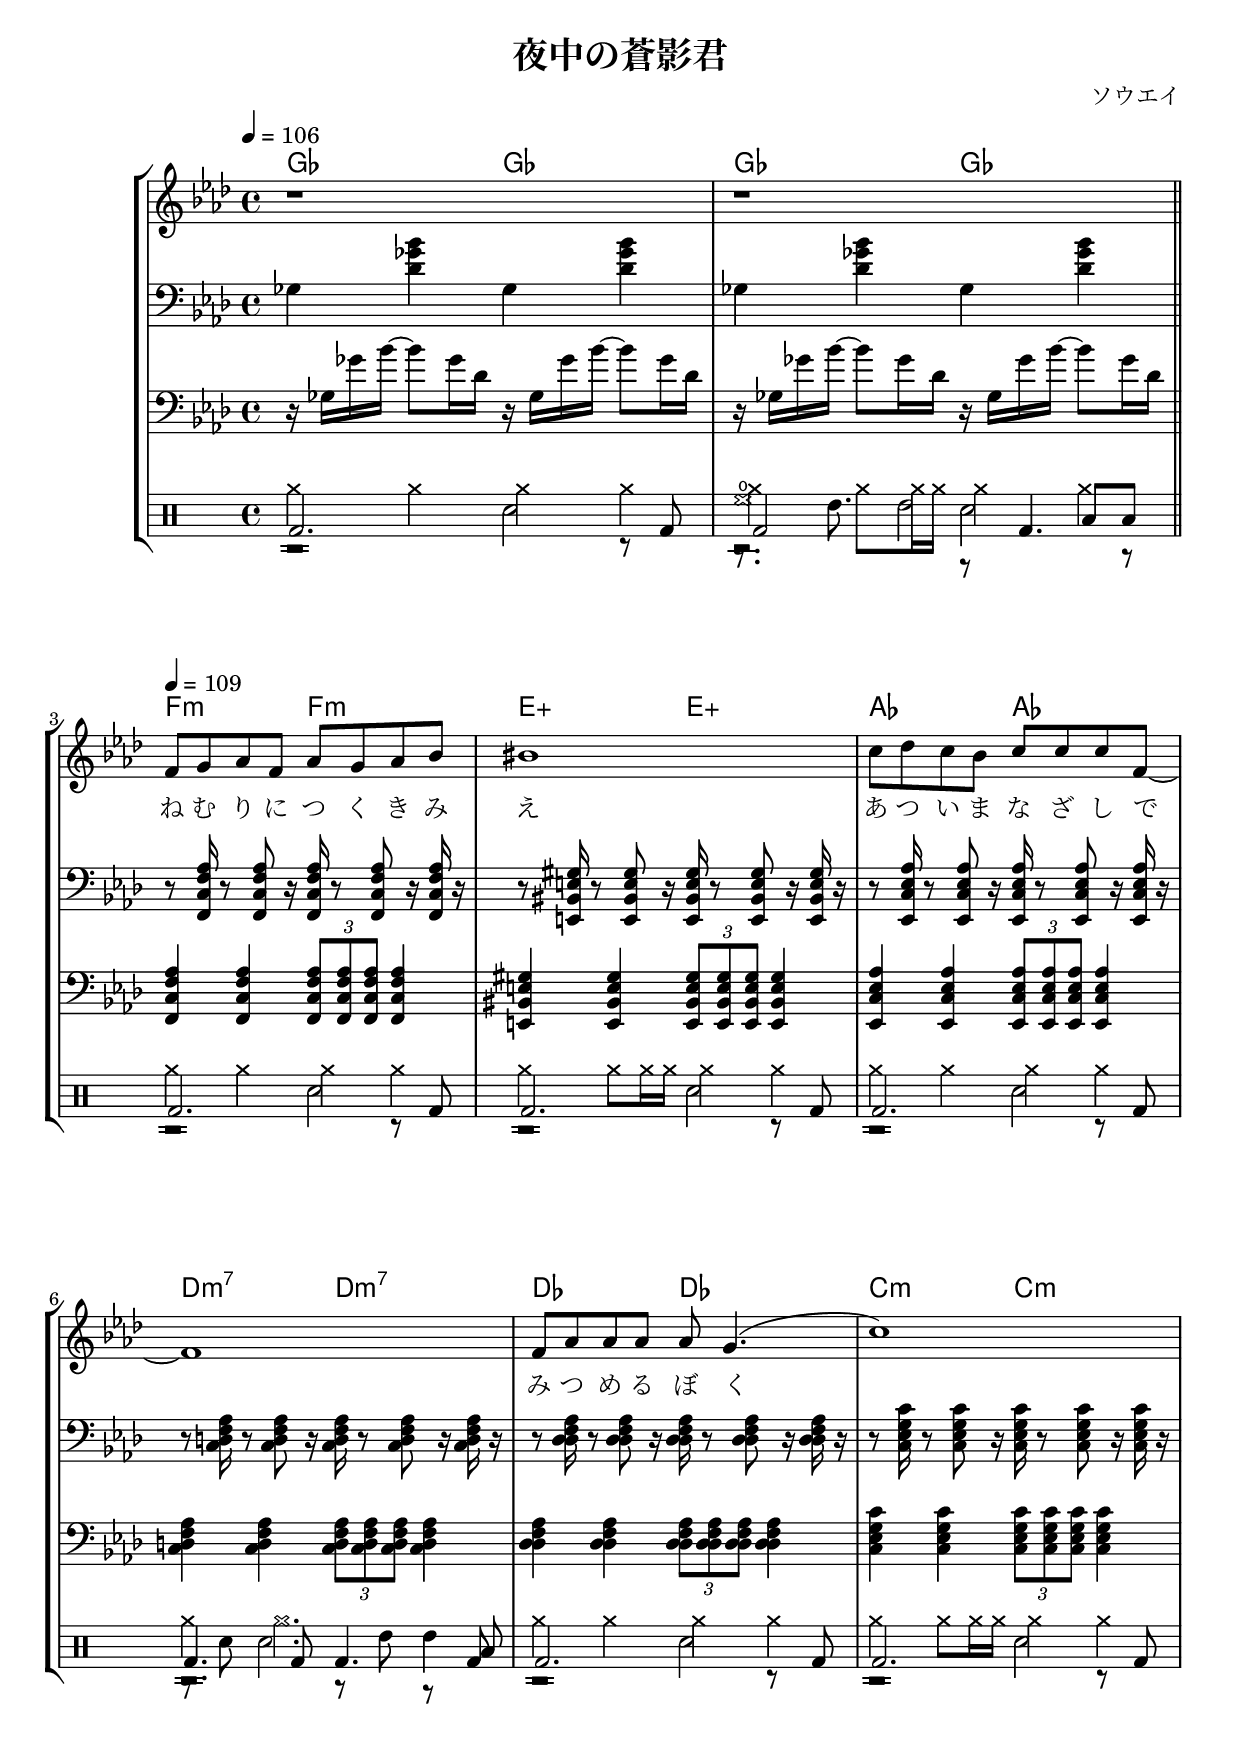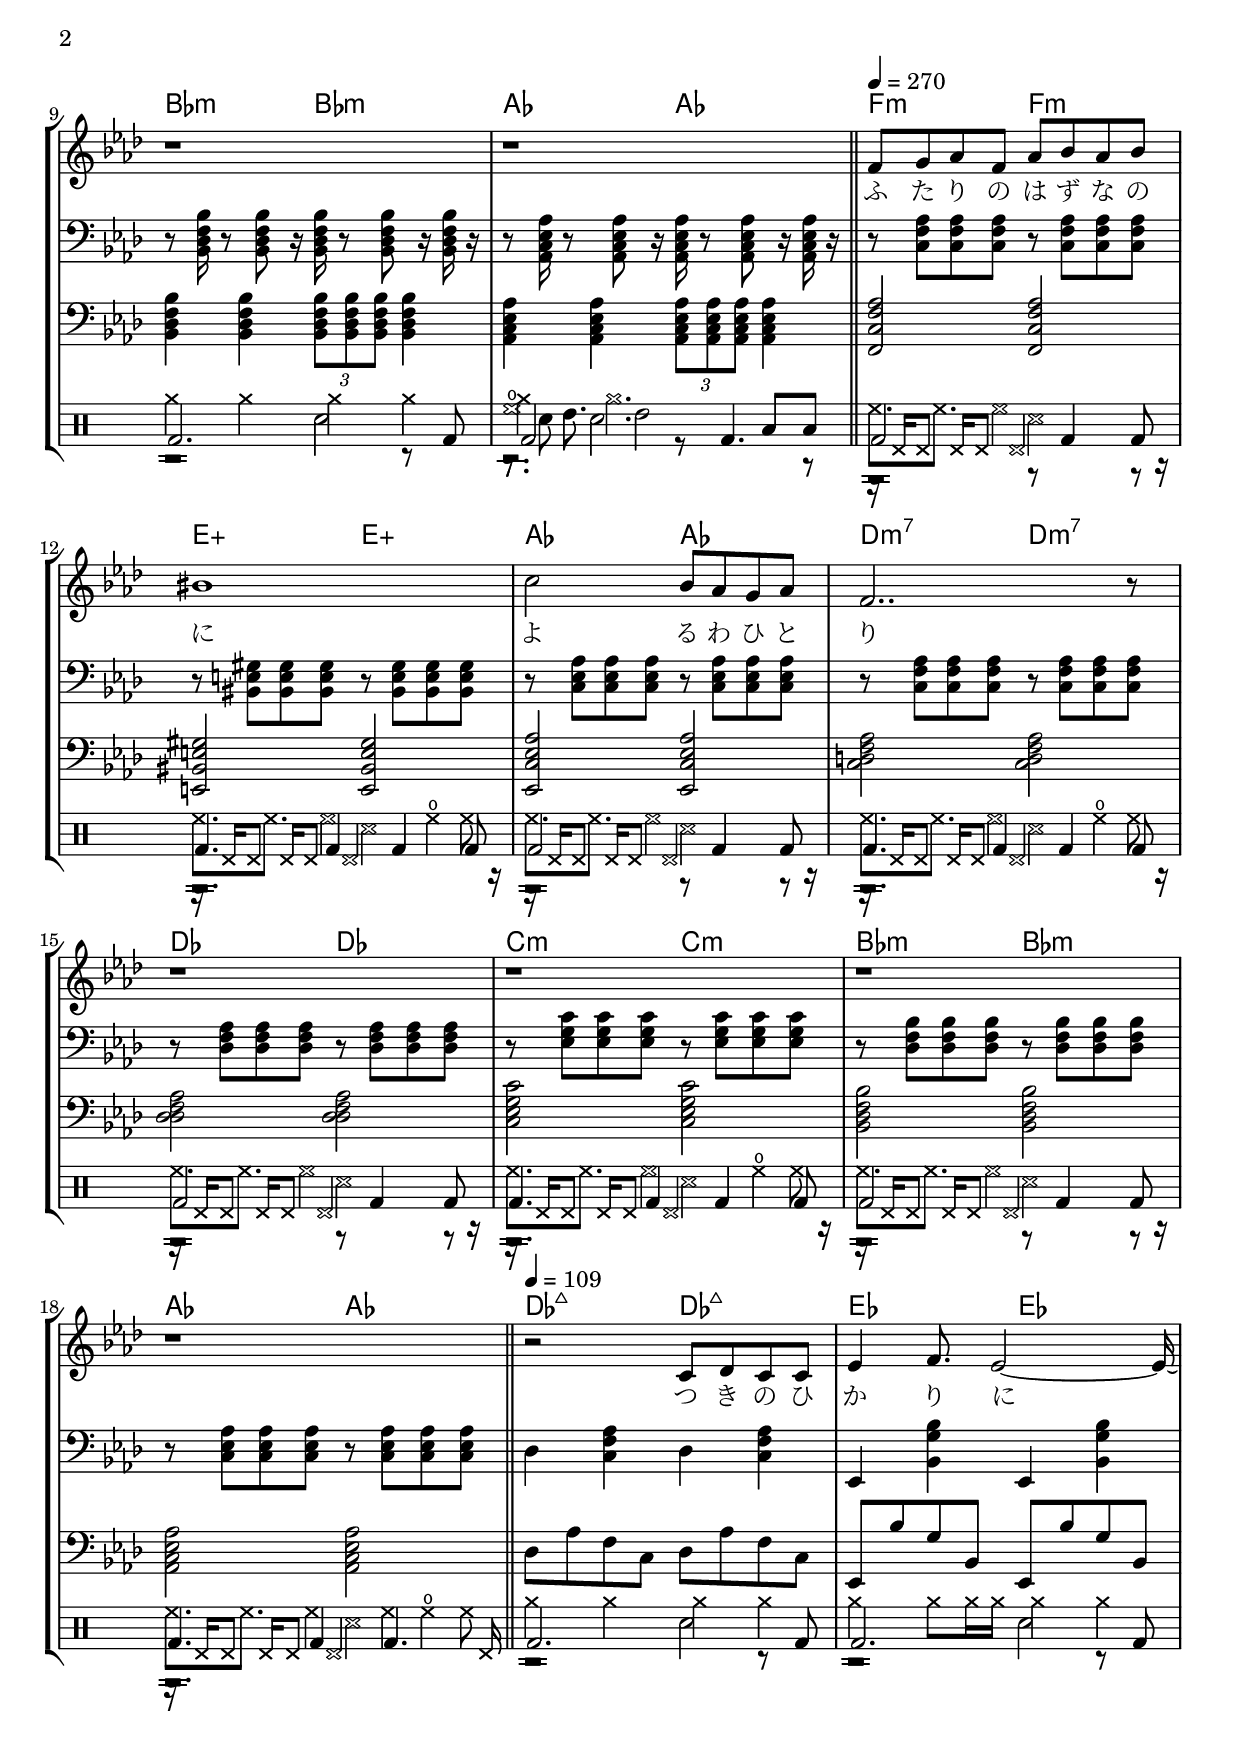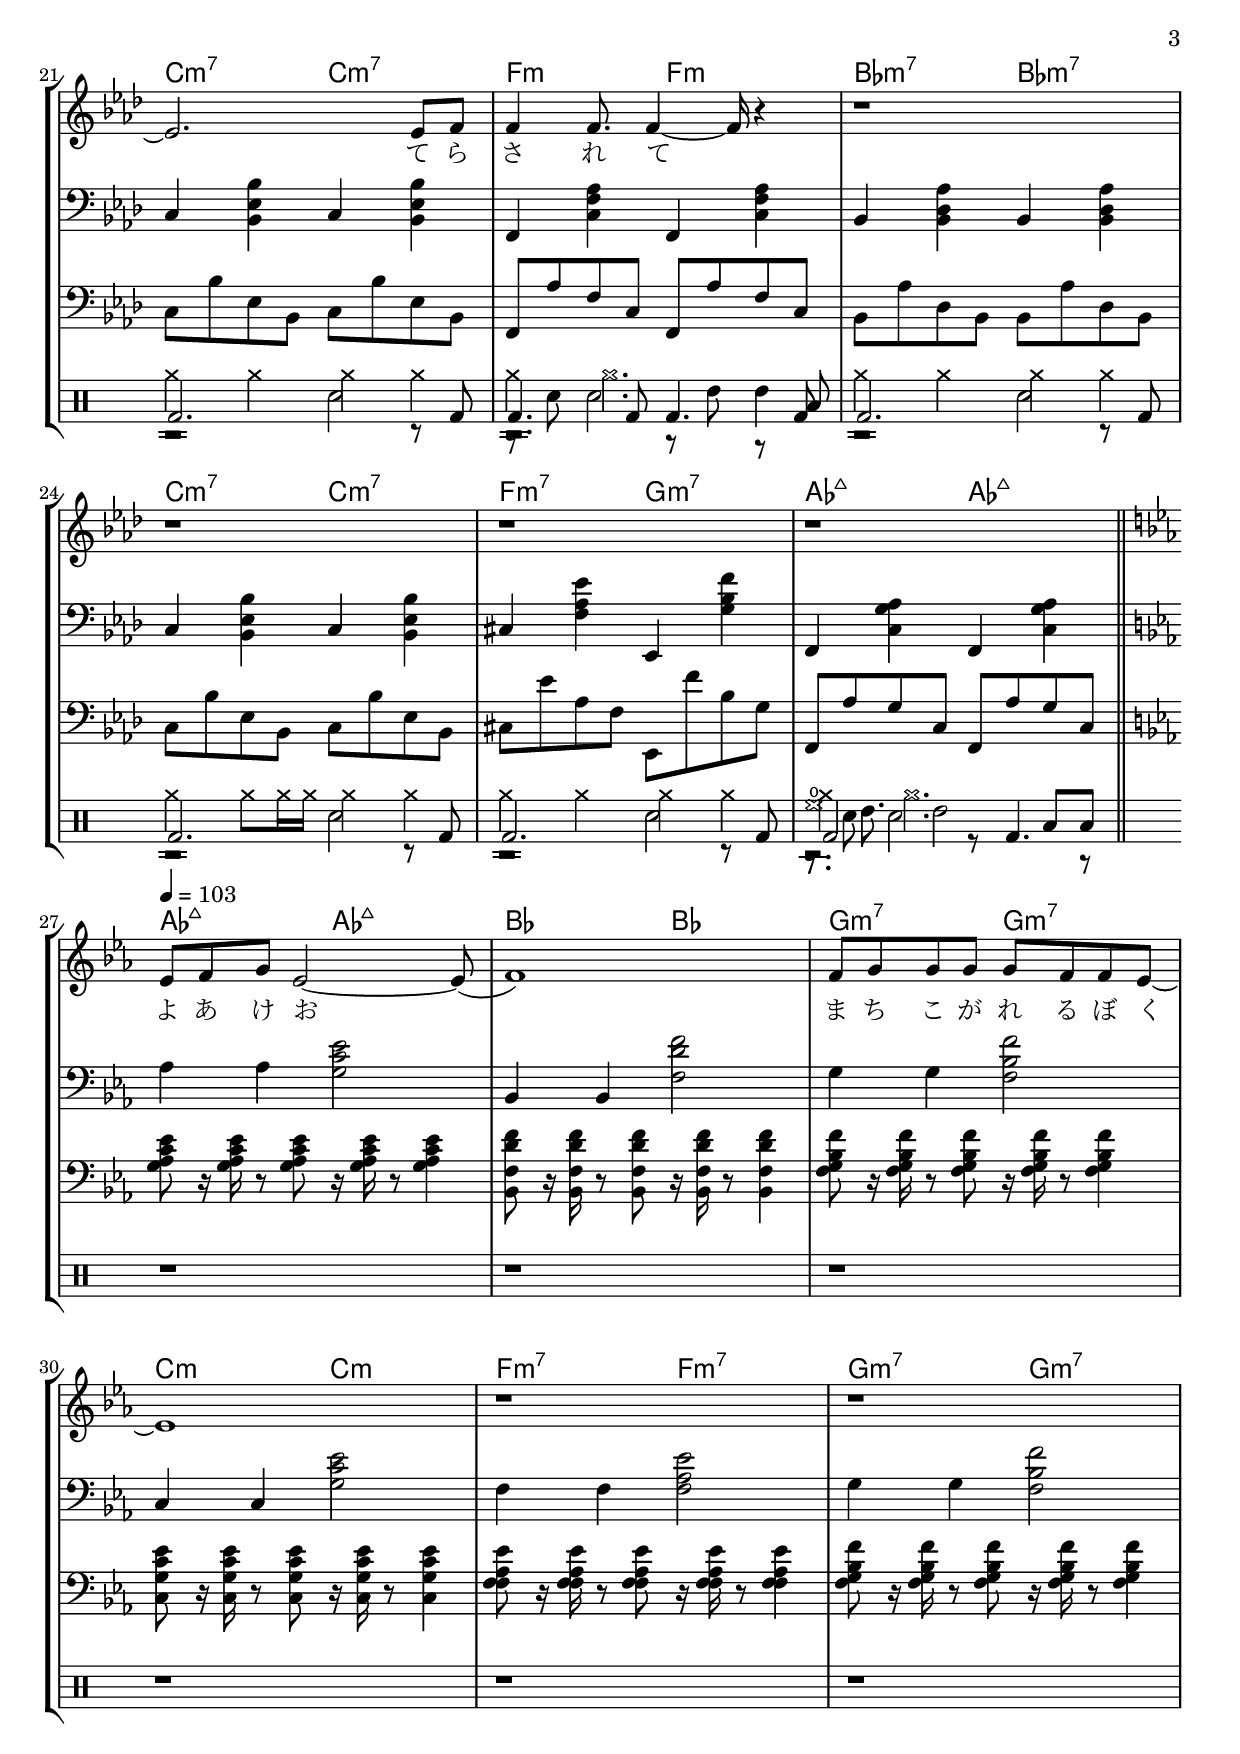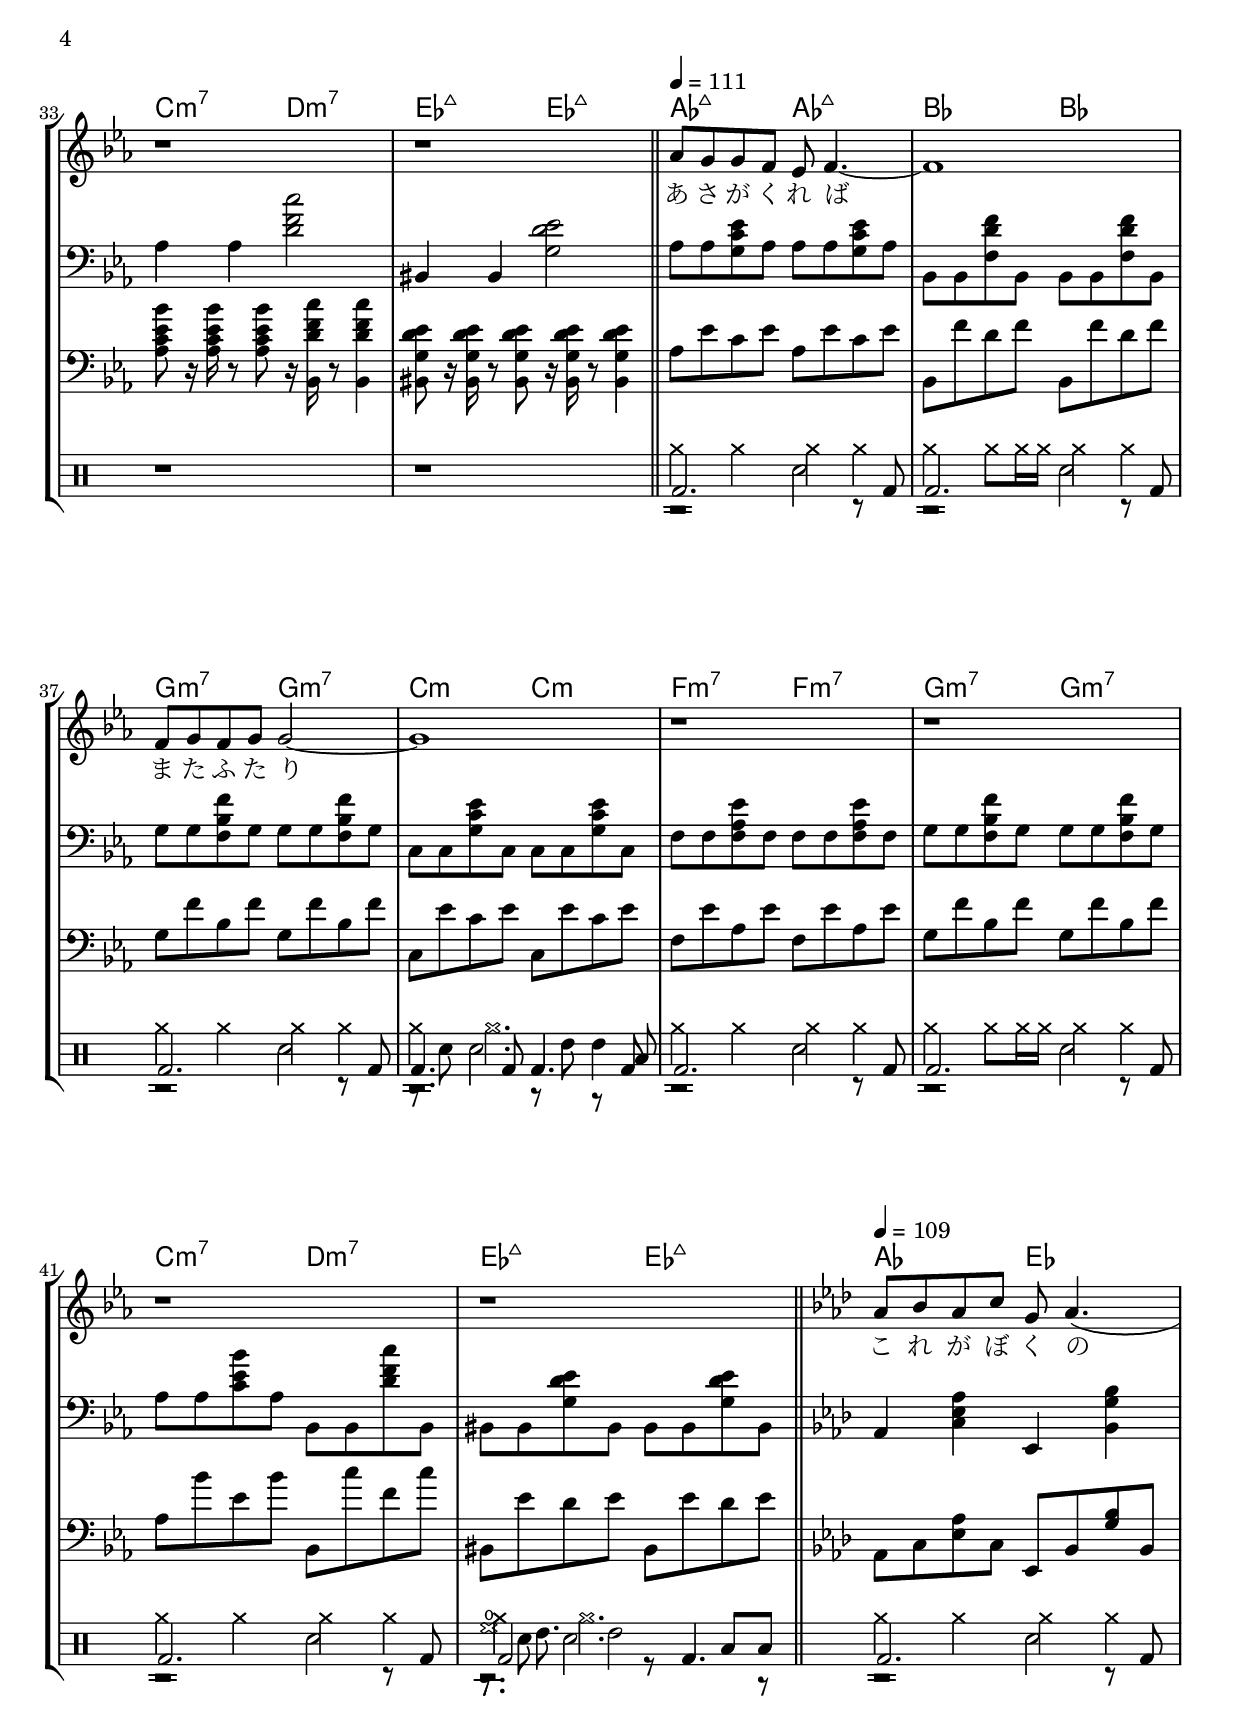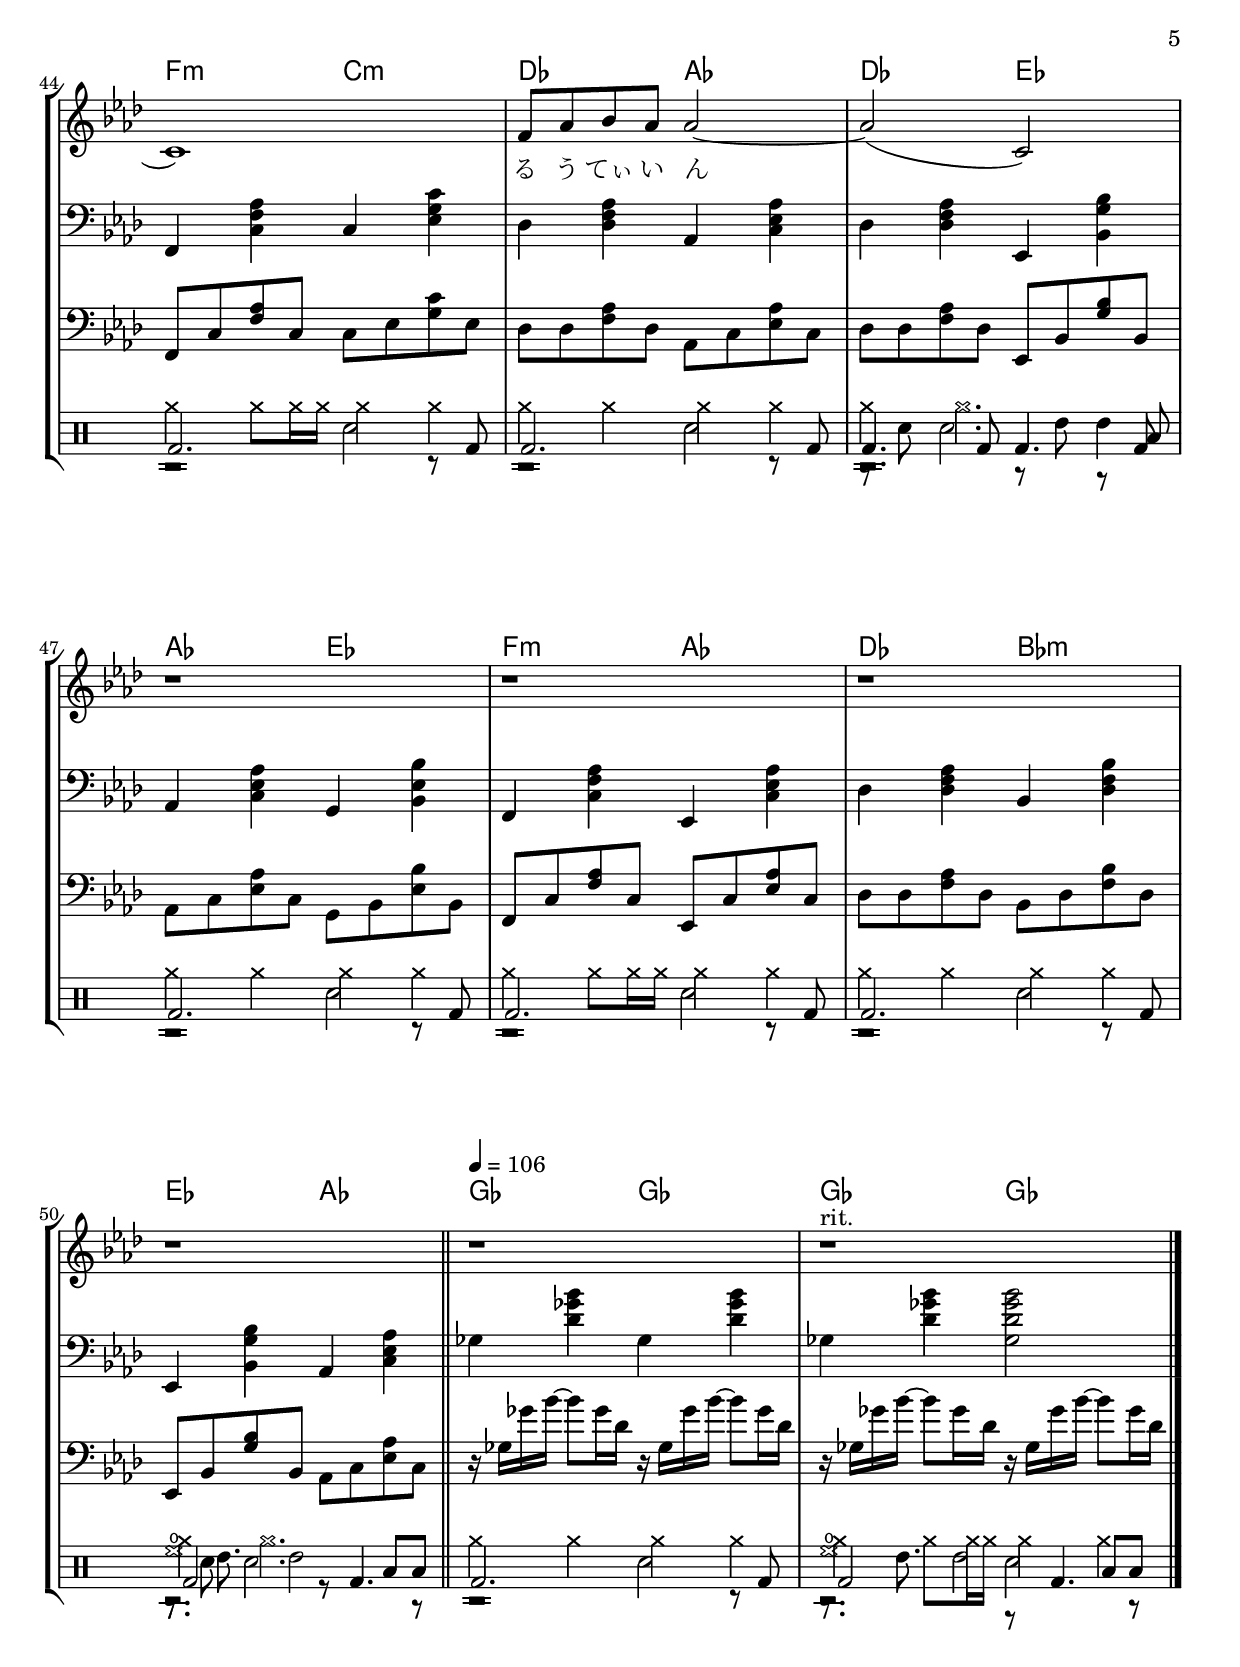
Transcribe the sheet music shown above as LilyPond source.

\version "2.12.1"

\header {
	title = \markup {夜中の蒼影君}
	composer = \markup \center-column {ソウエイ}
}

harmony = \chordmode {
	ges2 ges ges ges 

	f:m f:m e:aug e:aug as as d:m7 d:m7 des des c:m c:m bes:m bes:m as as 

	f:m f:m e:aug e:aug as as d:m7 d:m7 des des c:m c:m bes:m bes:m as as 

	des:maj7 des:maj7 es es c:min7 c:min7 f:m f:m bes:min7 bes:min7 c:min7 c:min7 f:min7 g:m7 as:maj7 as:maj7 

	as:maj7 as:maj7 bes bes g:min7 g:min7 c:m c:m f:min7 f:min7 g:min7 g:min7 c:min7 d:m7 es:maj7 es:maj7 

	as:maj7 as:maj7 bes bes g:min7 g:min7 c:m c:m f:min7 f:min7 g:min7 g:min7 c:min7 d:m7 es:maj7 es:maj7 

	as es f:m c:m des as des es as es f:m as des bes:m es as 

	ges ges ges ges 
}

melody = {
	\key as \major
	\tempo 4 = 106
	r1 | r1   
	\set Staff.midiInstrument = #"fss0.29"
	\set Staff.midiMinimumVolume = #0.7
	\set Staff.midiMaximumVolume = #0.9
		\tempo 4 = 109
f'8  g'8  as'8  f'8  as'8  g'8  as'8  bes'8 
	bis'1 
	c''8  des''8  c''8  bes'8  c''8  c''8  c''8  f'8~ 
	f'1 
	 f'8  as'8  as'8  as'8  as'8  g'4. 
	(c''1)
	r1 r1 	\set Staff.midiInstrument = #"fss0.29"
	\set Staff.midiMinimumVolume = #0.7
	\set Staff.midiMaximumVolume = #0.9
		\tempo 4 = 270
f'8  g'8  as'8  f'8  as'8  bes'8  as'8  bes'8 
	bis'1 
	c''2  bes'8  as'8  g'8  as'8 
	f'2..  	r8 r1 r1 r1 r1 	\set Staff.midiInstrument = #"fss0.29"
	\set Staff.midiMinimumVolume = #0.7
	\set Staff.midiMaximumVolume = #0.9
		\tempo 4 = 109
r2 c'8  des'8  c'8  c'8 
	es'4  f'8.  es'2~es'16~ 
	es'2.  es'8  f'8 
	f'4  f'8.  f'4~f'16  	r4 r1 r1 r1 r1 	\set Staff.midiInstrument = #"fss0.29"
	\set Staff.midiMinimumVolume = #0.7
	\set Staff.midiMaximumVolume = #0.9
		\key es \major
	\tempo 4 = 103
es'8  f'8  g'8  es'2~es'8 
	(f'1) 
	f'8  g'8  g'8  g'8  g'8  f'8  f'8  es'8~ 
	es'1
 	r1 r1 r1 r1 	\set Staff.midiInstrument = #"fss0.29"
	\set Staff.midiMinimumVolume = #0.7
	\set Staff.midiMaximumVolume = #0.9
		\tempo 4 = 111
as'8  g'8  g'8  f'8  es'8  f'4.~ 
	f'1 
	 f'8  g'8  f'8  g'8  g'2~ 
	g'1
 	r1 r1 r1 r1 	\set Staff.midiInstrument = #"fss0.29"
	\set Staff.midiMinimumVolume = #0.7
	\set Staff.midiMaximumVolume = #0.9
		\key as \major
	\tempo 4 = 109
as'8  bes'8  as'8  c''8  g'8  as'4. 
	(c'1) 
	f'8  as'8  bes'8  as'8  as'2~ 
	as'2  (c'2)
	r1 r1 r1 r1 	\tempo 4 = 106
	r1 | r1^"rit." \bar "|."
}

words = \lyricmode {
	
	ね  む  り  に  つ  く  き  み  え  あ  つ  い  ま  な  ざ  し  で  み  つ  め  る  ぼ  く  
	ふ  た  り  の  は  ず  な  の  に  よ  る  わ  ひ  と  り  
	つ  き  の  ひ  か  り  に  て  ら  さ  れ  て  
	よ  あ  け  お  ま  ち  こ  が  れ  る  ぼ  く  
	あ  さ  が  く  れ  ば  ま  た  ふ  た  り  
	こ  れ  が  ぼ  く  の  る  う  てぃ  い  ん  
	
}

tempochange = {
	\tempo 4 = 106
	r1 | r1 \bar "||"
	\tempo 4 = 109
	r1 | r1 | r1 | r1 | r1 | r1 | r1 | r1 \bar "||"
	\tempo 4 = 270
	r1 | r1 | r1 | r1 | r1 | r1 | r1 | r1 \bar "||"
	\tempo 4 = 109
	r1 | r1 | r1 | r1 | r1 | r1 | r1 | r1 \bar "||"
	\tempo 4 = 103
	r1 | r1 | r1 | r1 | r1 | r1 | r1 | r1 \bar "||"
	\tempo 4 = 111
	r1 | r1 | r1 | r1 | r1 | r1 | r1 | r1 \bar "||"
	\tempo 4 = 109
	r1 | r1 | r1 | r1 | r1 | r1 | r1 | r1 \bar "||"
	\tempo 4 = 106
	r1 | \tempo 4 = 79 r2 \tempo 4 = 70 r2 \bar "|."
}

mainacc = {
	\clef bass
	\set Staff.midiInstrument = #"Acoustic grand"
	\set Staff.midiMinimumVolume = #0.3
	\set Staff.midiMaximumVolume = #0.6
	\key as \major
	\tempo 4 = 106
	ges4 <des' ges' bes'>4
	ges4 <des' ges' bes'>4
	ges4 <des' ges' bes'>4
	ges4 <des' ges' bes'>4
	\bar "||"

	\set Staff.midiInstrument = #"Acoustic grand"
	\set Staff.midiMinimumVolume = #0.3
	\set Staff.midiMaximumVolume = #0.6
	\tempo 4 = 109
	r8 <f, c f as>16 r8 <f, c f as>8 r16
	<f, c f as>16 r8      <f, c f as>8 r16 <f, c f as>16 r16
	r8 <e, bis, e gis>16 r8 <e, bis, e gis>8 r16
	<e, bis, e gis>16 r8      <e, bis, e gis>8 r16 <e, bis, e gis>16 r16
	r8 <es, c es as>16 r8 <es, c es as>8 r16
	<es, c es as>16 r8      <es, c es as>8 r16 <es, c es as>16 r16
	r8 <d c f as>16 r8 <d c f as>8 r16
	<d c f as>16 r8      <d c f as>8 r16 <d c f as>16 r16
	r8 <des des f as>16 r8 <des des f as>8 r16
	<des des f as>16 r8      <des des f as>8 r16 <des des f as>16 r16
	r8 <c es g c'>16 r8 <c es g c'>8 r16
	<c es g c'>16 r8      <c es g c'>8 r16 <c es g c'>16 r16
	r8 <bes, des f bes>16 r8 <bes, des f bes>8 r16
	<bes, des f bes>16 r8      <bes, des f bes>8 r16 <bes, des f bes>16 r16
	r8 <as, c es as>16 r8 <as, c es as>8 r16
	<as, c es as>16 r8      <as, c es as>8 r16 <as, c es as>16 r16
	\bar "||"

	\set Staff.midiInstrument = #"Acoustic Guitar (nylon)"
	\set Staff.midiMinimumVolume = #0.3
	\set Staff.midiMaximumVolume = #0.6
	\tempo 4 = 270
	r8 <c f as>8 <c f as>8 <c f as>8
	r8 <c f as>8 <c f as>8 <c f as>8
	r8 <bis, e gis>8 <bis, e gis>8 <bis, e gis>8
	r8 <bis, e gis>8 <bis, e gis>8 <bis, e gis>8
	r8 <c es as>8 <c es as>8 <c es as>8
	r8 <c es as>8 <c es as>8 <c es as>8
	r8 <c f as>8 <c f as>8 <c f as>8
	r8 <c f as>8 <c f as>8 <c f as>8
	r8 <des f as>8 <des f as>8 <des f as>8
	r8 <des f as>8 <des f as>8 <des f as>8
	r8 <es g c'>8 <es g c'>8 <es g c'>8
	r8 <es g c'>8 <es g c'>8 <es g c'>8
	r8 <des f bes>8 <des f bes>8 <des f bes>8
	r8 <des f bes>8 <des f bes>8 <des f bes>8
	r8 <c es as>8 <c es as>8 <c es as>8
	r8 <c es as>8 <c es as>8 <c es as>8
	\bar "||"

	\set Staff.midiInstrument = #"Acoustic Guitar (steel)"
	\set Staff.midiMinimumVolume = #0.3
	\set Staff.midiMaximumVolume = #0.6
	\tempo 4 = 109
	des4 <c f as>4
	des4 <c f as>4
	es,4 <bes, g bes>4
	es,4 <bes, g bes>4
	c4 <bes, es bes>4
	c4 <bes, es bes>4
	f,4 <c f as>4
	f,4 <c f as>4
	bes,4 <bes, des as>4
	bes,4 <bes, des as>4
	c4 <bes, es bes>4
	c4 <bes, es bes>4
	cis4 <f as es'>4
	es,4 <g bes f'>4
	f,4 <c g as>4
	f,4 <c g as>4
	\bar "||"

	\set Staff.midiInstrument = #"Acoustic grand"
	\set Staff.midiMinimumVolume = #0.3
	\set Staff.midiMaximumVolume = #0.6
	\key es \major
	\tempo 4 = 103
	as4 as4
	<g c' es'>2
	bes,4 bes,4
	<f d' f'>2
	g4 g4
	<f bes f'>2
	c4 c4
	<g c' es'>2
	f4 f4
	<f as es'>2
	g4 g4
	<f bes f'>2
	as4 as4
	<d' f' c''>2
	bis,4 bis,4
	<g d' es'>2
	\bar "||"

	\set Staff.midiInstrument = #"Distorted Guitar"
	\set Staff.midiMinimumVolume = #0.3
	\set Staff.midiMaximumVolume = #0.6
	\tempo 4 = 111
	as8 as8 <g c' es'>8 as8
	as8 as8 <g c' es'>8 as8
	bes,8 bes,8 <f d' f'>8 bes,8
	bes,8 bes,8 <f d' f'>8 bes,8
	g8 g8 <f bes f'>8 g8
	g8 g8 <f bes f'>8 g8
	c8 c8 <g c' es'>8 c8
	c8 c8 <g c' es'>8 c8
	f8 f8 <f as es'>8 f8
	f8 f8 <f as es'>8 f8
	g8 g8 <f bes f'>8 g8
	g8 g8 <f bes f'>8 g8
	as8 as8 <c' es' bes'>8 as8
	bes,8 bes,8 <d' f' c''>8 bes,8
	bis,8 bis,8 <g d' es'>8 bis,8
	bis,8 bis,8 <g d' es'>8 bis,8
	\bar "||"

	\set Staff.midiInstrument = #"Acoustic Guitar (steel)"
	\set Staff.midiMinimumVolume = #0.3
	\set Staff.midiMaximumVolume = #0.6
	\key as \major
	\tempo 4 = 109
	as,4 <c es as>4
	es,4 <bes, g bes>4
	f,4 <c f as>4
	c4 <es g c'>4
	des4 <des f as>4
	as,4 <c es as>4
	des4 <des f as>4
	es,4 <bes, g bes>4
	as,4 <c es as>4
	g,4 <bes, es bes>4
	f,4 <c f as>4
	es,4 <c es as>4
	des4 <des f as>4
	bes,4 <des f bes>4
	es,4 <bes, g bes>4
	as,4 <c es as>4
	\bar "||"

	\set Staff.midiInstrument = #"Acoustic grand"
	\set Staff.midiMinimumVolume = #0.3
	\set Staff.midiMaximumVolume = #0.6
	\tempo 4 = 106
	ges4 <des' ges' bes'>4
	ges4 <des' ges' bes'>4
	ges4 <des' ges' bes'>4
	<ges des' ges' bes'>2
	\bar "|."
}

subacc = {
	\clef bass
	\set Staff.midiInstrument = #"Flute"
	\set Staff.midiMinimumVolume = #0.3
	\set Staff.midiMaximumVolume = #0.6
	\key as \major
	\tempo 4 = 106
	r16 ges16 ges'16 bes'16~ bes'8 ges'16 des'16
	r16 ges16 ges'16 bes'16~ bes'8 ges'16 des'16
	r16 ges16 ges'16 bes'16~ bes'8 ges'16 des'16
	r16 ges16 ges'16 bes'16~ bes'8 ges'16 des'16
	\bar "||"

	\set Staff.midiInstrument = #"Flute"
	\set Staff.midiMinimumVolume = #0.3
	\set Staff.midiMaximumVolume = #0.6
	\tempo 4 = 109
	<f, c f as>4 <f, c f as>4
	\tuplet 3/2 { <f, c f as>8 <f, c f as>8 <f, c f as>8 } <f, c f as>4
	<e, bis, e gis>4 <e, bis, e gis>4
	\tuplet 3/2 { <e, bis, e gis>8 <e, bis, e gis>8 <e, bis, e gis>8 } <e, bis, e gis>4
	<es, c es as>4 <es, c es as>4
	\tuplet 3/2 { <es, c es as>8 <es, c es as>8 <es, c es as>8 } <es, c es as>4
	<d c f as>4 <d c f as>4
	\tuplet 3/2 { <d c f as>8 <d c f as>8 <d c f as>8 } <d c f as>4
	<des des f as>4 <des des f as>4
	\tuplet 3/2 { <des des f as>8 <des des f as>8 <des des f as>8 } <des des f as>4
	<c es g c'>4 <c es g c'>4
	\tuplet 3/2 { <c es g c'>8 <c es g c'>8 <c es g c'>8 } <c es g c'>4
	<bes, des f bes>4 <bes, des f bes>4
	\tuplet 3/2 { <bes, des f bes>8 <bes, des f bes>8 <bes, des f bes>8 } <bes, des f bes>4
	<as, c es as>4 <as, c es as>4
	\tuplet 3/2 { <as, c es as>8 <as, c es as>8 <as, c es as>8 } <as, c es as>4
	\bar "||"

	\set Staff.midiInstrument = #"Acoustic grand"
	\set Staff.midiMinimumVolume = #0.3
	\set Staff.midiMaximumVolume = #0.6
	\tempo 4 = 270
	<f, c f as>2
	<f, c f as>2
	<e, bis, e gis>2
	<e, bis, e gis>2
	<es, c es as>2
	<es, c es as>2
	<d c f as>2
	<d c f as>2
	<des des f as>2
	<des des f as>2
	<c es g c'>2
	<c es g c'>2
	<bes, des f bes>2
	<bes, des f bes>2
	<as, c es as>2
	<as, c es as>2
	\bar "||"

	\set Staff.midiInstrument = #"Pad 4 (choir)"
	\set Staff.midiMinimumVolume = #0.3
	\set Staff.midiMaximumVolume = #0.6
	\tempo 4 = 109
	des8 as f c
	des8 as f c
	es,8 bes g bes,
	es,8 bes g bes,
	c8 bes es bes,
	c8 bes es bes,
	f,8 as f c
	f,8 as f c
	bes,8 as des bes,
	bes,8 as des bes,
	c8 bes es bes,
	c8 bes es bes,
	cis8 es' as f
	es,8 f' bes g
	f,8 as g c
	f,8 as g c
	\bar "||"

	\set Staff.midiInstrument = #"Synth Voice"
	\set Staff.midiMinimumVolume = #0.3
	\set Staff.midiMaximumVolume = #0.6
	\key es \major
	\tempo 4 = 103
	<as g c' es'>8 r16 <as g c' es'>16 r8     <as g c' es'>8
	r16 <as g c' es'>16 r8     <as g c' es'>4
	<bes, f d' f'>8 r16 <bes, f d' f'>16 r8     <bes, f d' f'>8
	r16 <bes, f d' f'>16 r8     <bes, f d' f'>4
	<g f bes f'>8 r16 <g f bes f'>16 r8     <g f bes f'>8
	r16 <g f bes f'>16 r8     <g f bes f'>4
	<c g c' es'>8 r16 <c g c' es'>16 r8     <c g c' es'>8
	r16 <c g c' es'>16 r8     <c g c' es'>4
	<f f as es'>8 r16 <f f as es'>16 r8     <f f as es'>8
	r16 <f f as es'>16 r8     <f f as es'>4
	<g f bes f'>8 r16 <g f bes f'>16 r8     <g f bes f'>8
	r16 <g f bes f'>16 r8     <g f bes f'>4
	<as c' es' bes'>8 r16 <as c' es' bes'>16 r8     <as c' es' bes'>8
	r16 <bes, d' f' c''>16 r8     <bes, d' f' c''>4
	<bis, g d' es'>8 r16 <bis, g d' es'>16 r8     <bis, g d' es'>8
	r16 <bis, g d' es'>16 r8     <bis, g d' es'>4
	\bar "||"

	\set Staff.midiInstrument = #"Synthstrings 1"
	\set Staff.midiMinimumVolume = #0.3
	\set Staff.midiMaximumVolume = #0.6
	\tempo 4 = 111
	as8 es' c' es'
	as8 es' c' es'
	bes,8 f' d' f'
	bes,8 f' d' f'
	g8 f' bes f'
	g8 f' bes f'
	c8 es' c' es'
	c8 es' c' es'
	f8 es' as es'
	f8 es' as es'
	g8 f' bes f'
	g8 f' bes f'
	as8 bes' es' bes'
	bes,8 c'' f' c''
	bis,8 es' d' es'
	bis,8 es' d' es'
	\bar "||"

	\set Staff.midiInstrument = #"Pad 7 (halo)"
	\set Staff.midiMinimumVolume = #0.3
	\set Staff.midiMaximumVolume = #0.6
	\key as \major
	\tempo 4 = 109
	as,8 c <es as> c
	es,8 bes, <g bes> bes,
	f,8 c <f as> c
	c8 es <g c'> es
	des8 des <f as> des
	as,8 c <es as> c
	des8 des <f as> des
	es,8 bes, <g bes> bes,
	as,8 c <es as> c
	g,8 bes, <es bes> bes,
	f,8 c <f as> c
	es,8 c <es as> c
	des8 des <f as> des
	bes,8 des <f bes> des
	es,8 bes, <g bes> bes,
	as,8 c <es as> c
	\bar "||"

	\set Staff.midiInstrument = #"Flute"
	\set Staff.midiMinimumVolume = #0.3
	\set Staff.midiMaximumVolume = #0.6
	\tempo 4 = 106
	r16 ges16 ges'16 bes'16~ bes'8 ges'16 des'16
	r16 ges16 ges'16 bes'16~ bes'8 ges'16 des'16
	r16 ges16 ges'16 bes'16~ bes'8 ges'16 des'16
	r16 ges16 ges'16 bes'16~ bes'8 ges'16 des'16
	\bar "|."
}

percA = {
	\drummode {
	cymr4 cymr4 cymr4 cymr4  |cymr4 cymr8 cymr16 cymr16 cymr4 cymr4  \bar "||"
	cymr4 cymr4 cymr4 cymr4  |cymr4 cymr8 cymr16 cymr16 cymr4 cymr4  |cymr4 cymr4 cymr4 cymr4  |cymr4 cymr2.  |cymr4 cymr4 cymr4 cymr4  |cymr4 cymr8 cymr16 cymr16 cymr4 cymr4  |cymr4 cymr4 cymr4 cymr4  |cymr4 cymr2.  \bar "||"
	r1  |r2. hho4  |r1  |r2. hho4  |r1  |r2. hho4  |r1  |r2. hho4  \bar "||"
	cymr4 cymr4 cymr4 cymr4  |cymr4 cymr8 cymr16 cymr16 cymr4 cymr4  |cymr4 cymr4 cymr4 cymr4  |cymr4 cymr2.  |cymr4 cymr4 cymr4 cymr4  |cymr4 cymr8 cymr16 cymr16 cymr4 cymr4  |cymr4 cymr4 cymr4 cymr4  |cymr4 cymr2.  \bar "||"
	r1 |r1 |r1 |r1 |r1 |r1 |r1 |r1 \bar "||"
	cymr4 cymr4 cymr4 cymr4  |cymr4 cymr8 cymr16 cymr16 cymr4 cymr4  |cymr4 cymr4 cymr4 cymr4  |cymr4 cymr2.  |cymr4 cymr4 cymr4 cymr4  |cymr4 cymr8 cymr16 cymr16 cymr4 cymr4  |cymr4 cymr4 cymr4 cymr4  |cymr4 cymr2.  \bar "||"
	cymr4 cymr4 cymr4 cymr4  |cymr4 cymr8 cymr16 cymr16 cymr4 cymr4  |cymr4 cymr4 cymr4 cymr4  |cymr4 cymr2.  |cymr4 cymr4 cymr4 cymr4  |cymr4 cymr8 cymr16 cymr16 cymr4 cymr4  |cymr4 cymr4 cymr4 cymr4  |cymr4 cymr2.  \bar "||"
	cymr4 cymr4 cymr4 cymr4  |cymr4 cymr8 cymr16 cymr16 cymr4 cymr4  \bar "|."
	}
}

percB = {
	\drummode {
	r2 sn2  |r2 sn2  \bar "||"
	r2 sn2  |r2 sn2  |r2 sn2  |r8 sn8 sn2.  |r2 sn2  |r2 sn2  |r2 sn2  |r8 sn8 sn2.  \bar "||"
	r16 hhp16 hhp8 hhp16 hhp8 hhp2 r16  |r16 hhp16 hhp8 hhp16 hhp8 hhp2 r16  |r16 hhp16 hhp8 hhp16 hhp8 hhp2 r16  |r16 hhp16 hhp8 hhp16 hhp8 hhp2 r16  |r16 hhp16 hhp8 hhp16 hhp8 hhp2 r16  |r16 hhp16 hhp8 hhp16 hhp8 hhp2 r16  |r16 hhp16 hhp8 hhp16 hhp8 hhp2 r16  |r16 hhp16 hhp8 hhp16 hhp8 hhp2 hhp16  \bar "||"
	r2 sn2  |r2 sn2  |r2 sn2  |r8 sn8 sn2.  |r2 sn2  |r2 sn2  |r2 sn2  |r8 sn8 sn2.  \bar "||"
	r1 |r1 |r1 |r1 |r1 |r1 |r1 |r1 \bar "||"
	r2 sn2  |r2 sn2  |r2 sn2  |r8 sn8 sn2.  |r2 sn2  |r2 sn2  |r2 sn2  |r8 sn8 sn2.  \bar "||"
	r2 sn2  |r2 sn2  |r2 sn2  |r8 sn8 sn2.  |r2 sn2  |r2 sn2  |r2 sn2  |r8 sn8 sn2.  \bar "||"
	r2 sn2  |r2 sn2  \bar "|."
	}
}

percC = {
	\drummode {
	bd2. r8 bd8  |bd2 r8 bd4.  \bar "||"
	bd2. r8 bd8  |bd2. r8 bd8  |bd2. r8 bd8  |bd4. bd8 bd4. bd8  |bd2. r8 bd8  |bd2. r8 bd8  |bd2. r8 bd8  |bd2 r8 bd4.  \bar "||"
	hh8. hh8. hh2 r8  |hh8. hh8. hh2 hh8  |hh8. hh8. hh2 r8  |hh8. hh8. hh2 hh8  |hh8. hh8. hh2 r8  |hh8. hh8. hh2 hh8  |hh8. hh8. hh2 r8  |hh8. hh8. hh4 hh4 hh8  \bar "||"
	bd2. r8 bd8  |bd2. r8 bd8  |bd2. r8 bd8  |bd4. bd8 bd4. bd8  |bd2. r8 bd8  |bd2. r8 bd8  |bd2. r8 bd8  |bd2 r8 bd4.  \bar "||"
	r1 |r1 |r1 |r1 |r1 |r1 |r1 |r1 \bar "||"
	bd2. r8 bd8  |bd2. r8 bd8  |bd2. r8 bd8  |bd4. bd8 bd4. bd8  |bd2. r8 bd8  |bd2. r8 bd8  |bd2. r8 bd8  |bd2 r8 bd4.  \bar "||"
	bd2. r8 bd8  |bd2. r8 bd8  |bd2. r8 bd8  |bd4. bd8 bd4. bd8  |bd2. r8 bd8  |bd2. r8 bd8  |bd2. r8 bd8  |bd2 r8 bd4.  \bar "||"
	bd2. r8 bd8  |bd2 r8 bd4.  \bar "|."
	}
}

percD = {
	\drummode {
	r1 |r8. tommh8. tommh2 r8  \bar "||"
	r1 |r1 |r1 |r2 r8 tommh8 tommh4  |r1 |r1 |r1 |r8. tommh8. tommh2 r8  \bar "||"
	r2 ss2  |r2 ss2  |r2 ss2  |r2 ss2  |r2 ss2  |r2 ss2  |r2 ss2  |r2 ss2  \bar "||"
	r1 |r1 |r1 |r2 r8 tommh8 tommh4  |r1 |r1 |r1 |r8. tommh8. tommh2 r8  \bar "||"
	r1 |r1 |r1 |r1 |r1 |r1 |r1 |r1 \bar "||"
	r1 |r1 |r1 |r2 r8 tommh8 tommh4  |r1 |r1 |r1 |r8. tommh8. tommh2 r8  \bar "||"
	r1 |r1 |r1 |r2 r8 tommh8 tommh4  |r1 |r1 |r1 |r8. tommh8. tommh2 r8  \bar "||"
	r1 |r8. tommh8. tommh2 r8  \bar "|."
	}
}

percE = {
	\drummode {
	r1 |r2. toml8 toml8  \bar "||"
	r1 |r1 |r1 |r2. r8 toml8  |r1 |r1 |r1 |r2. toml8 toml8  \bar "||"
	bd2 r8 bd4 bd8  |bd4. bd4 bd4 bd8  |bd2 r8 bd4 bd8  |bd4. bd4 bd4 bd8  |bd2 r8 bd4 bd8  |bd4. bd4 bd4 bd8  |bd2 r8 bd4 bd8  |bd4. bd4 bd4.  \bar "||"
	r1 |r1 |r1 |r2. r8 toml8  |r1 |r1 |r1 |r2. toml8 toml8  \bar "||"
	r1 |r1 |r1 |r1 |r1 |r1 |r1 |r1 \bar "||"
	r1 |r1 |r1 |r2. r8 toml8  |r1 |r1 |r1 |r2. toml8 toml8  \bar "||"
	r1 |r1 |r1 |r2. r8 toml8  |r1 |r1 |r1 |r2. toml8 toml8  \bar "||"
	r1 |r2. toml8 toml8  \bar "|."
	}
}

percF = {
	\drummode {
	r1 |hho1  \bar "||"
	r1 |r1 |r1 |r1 |r1 |r1 |r1 |hho1  \bar "||"
	r1 | r1 | r1 | r1 | r1 | r1 | r1 | r1 \bar "||"
	r1 |r1 |r1 |r1 |r1 |r1 |r1 |hho1  \bar "||"
	r1 | r1 | r1 | r1 | r1 | r1 | r1 | r1 \bar "||"
	r1 |r1 |r1 |r1 |r1 |r1 |r1 |hho1  \bar "||"
	r1 |r1 |r1 |r1 |r1 |r1 |r1 |hho1  \bar "||"
	r1 |hho1  \bar "|."
	}
}

\score {
	<<
		\new StaffGroup <<
			\new ChordNames {\harmony}
			\new Voice = "melody" {\melody}
			\new Lyrics \lyricsto "melody" \words
			\new Staff = "mainacc" {\mainacc}
			\new Staff = "subacc" {\subacc}
			\new DrumStaff <<
				\new DrumVoice {\percA}
				\new DrumVoice {\percB}
				\new DrumVoice {\percC}
				\new DrumVoice {\percD}
				\new DrumVoice {\percE}
				\new DrumVoice {\percF}
			>>
		>>
	>>
	\layout { }
}
